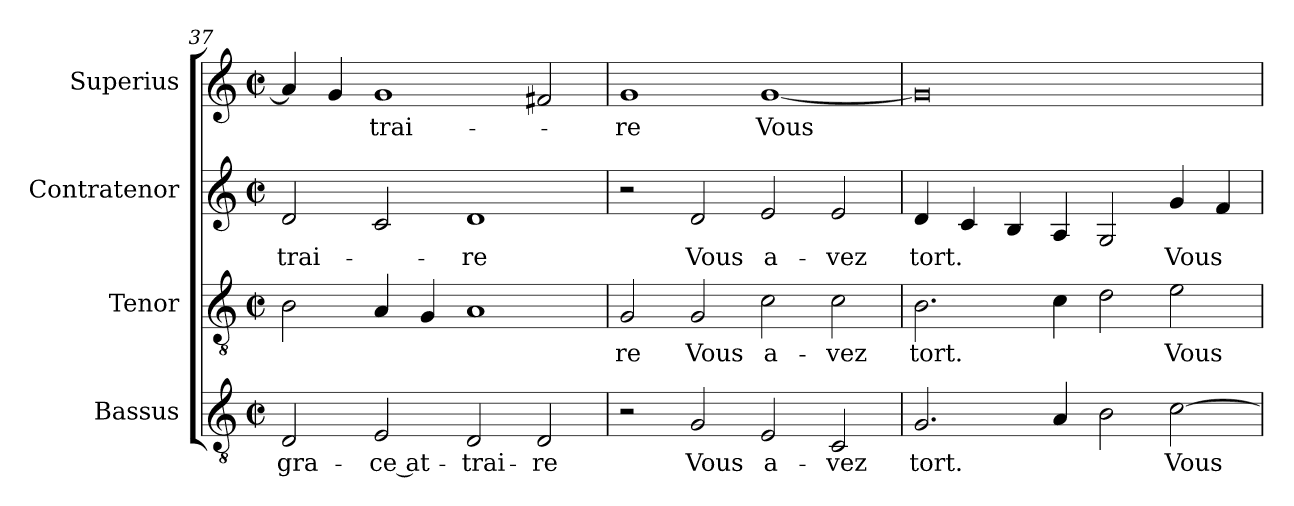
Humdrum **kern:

**kern	**text	**kern	**text	**kern	**text	**kern	**text
*part4	*part4	*part3	*part3	*part2	*part2	*part1	*part1
*staff4	*staff4	*staff3	*staff3	*staff2	*staff2	*staff1	*staff1
*I"Bassus	*	*I"Tenor	*	*I"Contratenor	*	*I"Superius	*
*	*	*I'T.	*	*	*	*I'S.	*
*clefGv2	*	*clefGv2	*	*clefG2	*	*clefG2	*
*k[]	*	*k[]	*	*k[]	*	*k[]	*
*C:	*	*C:	*	*C:	*	*C:	*
*M2/2	*	*M2/2	*	*M2/2	*	*M2/2	*
*met(c|)	*	*met(c|)	*	*met(c|)	*	*met(c|)	*
=37	=37	=37	=37	=37	=37	=37	=37
2D/	gra-	2B\	.	2d/	-trai-	4a/]	.
.	.	.	.	.	.	4g/	.
2E/	-ce at-	4A/	.	2c/	.	1g/	-trai-
.	.	4G/	.	.	.	.	.
2D/	-trai-	1A/	.	1d/	-re	.	.
2D/	-re	.	.	.	.	2f#X/	.
=38	=38	=38	=38	=38	=38	=38	=38
2r	.	2G/	-re	2r	.	1g/	-re
2G/	Vous	2G/	Vous	2d/	Vous	.	.
2E/	a-	2c\	a-	2e/	a-	[1g/	Vous
2C/	-vez	2c\	-vez	2e/	-vez	.	.
=39	=39	=39	=39	=39	=39	=39	=39
2.G/	tort.	2.B\	tort.	4d/	tort.	0g/]	.
.	.	.	.	4c/	.	.	.
.	.	.	.	4B/	.	.	.
4A/	.	4c\	.	4A/	.	.	.
2B\	.	2d\	.	2G/	.	.	.
[2c\	Vous	2e\	Vous	4g/	Vous	.	.
.	.	.	.	4f/	.	.	.
=	=	=	=	=	=	=	=
*-	*-	*-	*-	*-	*-	*-	*-
